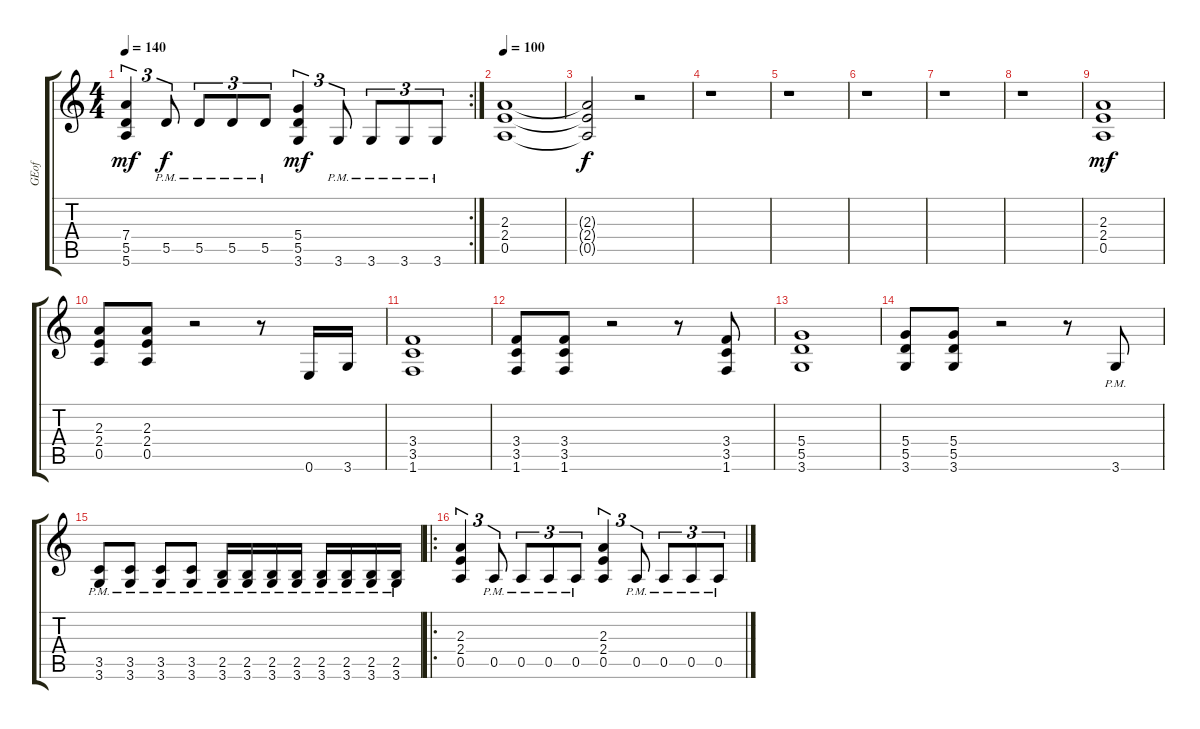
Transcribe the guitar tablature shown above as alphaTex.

\track ("GEof" "GEof") {instrument distortionguitar}
\staff {score tabs}
\tuning (E4 B3 G3 D3 A2 E2) {hide}
\rc 2
\ts (4 4)
\tempo 140
\clef g2
\ks c
(7.4 5.5 5.6).4{tu (3 2) dy mf} 5.5{pm}.8{tu (3 2) dy f} 5.5{pm}.8{tu (3 2)} 5.5{pm}.8{tu (3 2)} 5.5{pm}.8{tu (3 2)} (5.4 5.5 3.6).4{tu (3 2) dy mf} 3.6{pm}.8{tu (3 2)} 3.6{pm}.8{tu (3 2)} 3.6{pm}.8{tu (3 2)} 3.6{pm}.8{tu (3 2)} |
\tempo 100
(2.3 2.4 0.5).1{volume 0} |
(2.3{t} 2.4{t} 0.5{t}).2{dy f} r.2 |
r.1 |
r.1 |
r.1 |
r.1 |
r.1 |
(2.3 2.4 0.5).1{dy mf} |
(2.3 2.4 0.5).8 (2.3 2.4 0.5).8 r.2 r.8 0.6.16 3.6.16 |
(3.4 3.5 1.6).1 |
(3.4 3.5 1.6).8 (3.4 3.5 1.6).8 r.2 r.8 (3.4 3.5 1.6).8 |
(5.4 5.5 3.6).1 |
(5.4 5.5 3.6).8 (5.4 5.5 3.6).8 r.2 r.8 3.6{pm}.8 |
(3.5{pm} 3.6{pm}).8 (3.5{pm} 3.6{pm}).8 (3.5{pm} 3.6{pm}).8 (3.5{pm} 3.6{pm}).8 (2.5{pm} 3.6{pm}).16 (2.5{pm} 3.6{pm}).16 (2.5{pm} 3.6{pm}).16 (2.5{pm} 3.6{pm}).16 (2.5{pm} 3.6{pm}).16 (2.5{pm} 3.6{pm}).16 (2.5{pm} 3.6{pm}).16 (2.5{pm} 3.6{pm}).16 |
\ro
(2.3 2.4 0.5).4{tu (3 2)} 0.5{pm}.8{tu (3 2)} 0.5{pm}.8{tu (3 2)} 0.5{pm}.8{tu (3 2)} 0.5{pm}.8{tu (3 2)} (2.3 2.4 0.5).4{tu (3 2)} 0.5{pm}.8{tu (3 2)} 0.5{pm}.8{tu (3 2)} 0.5{pm}.8{tu (3 2)} 0.5{pm}.8{tu (3 2)}
